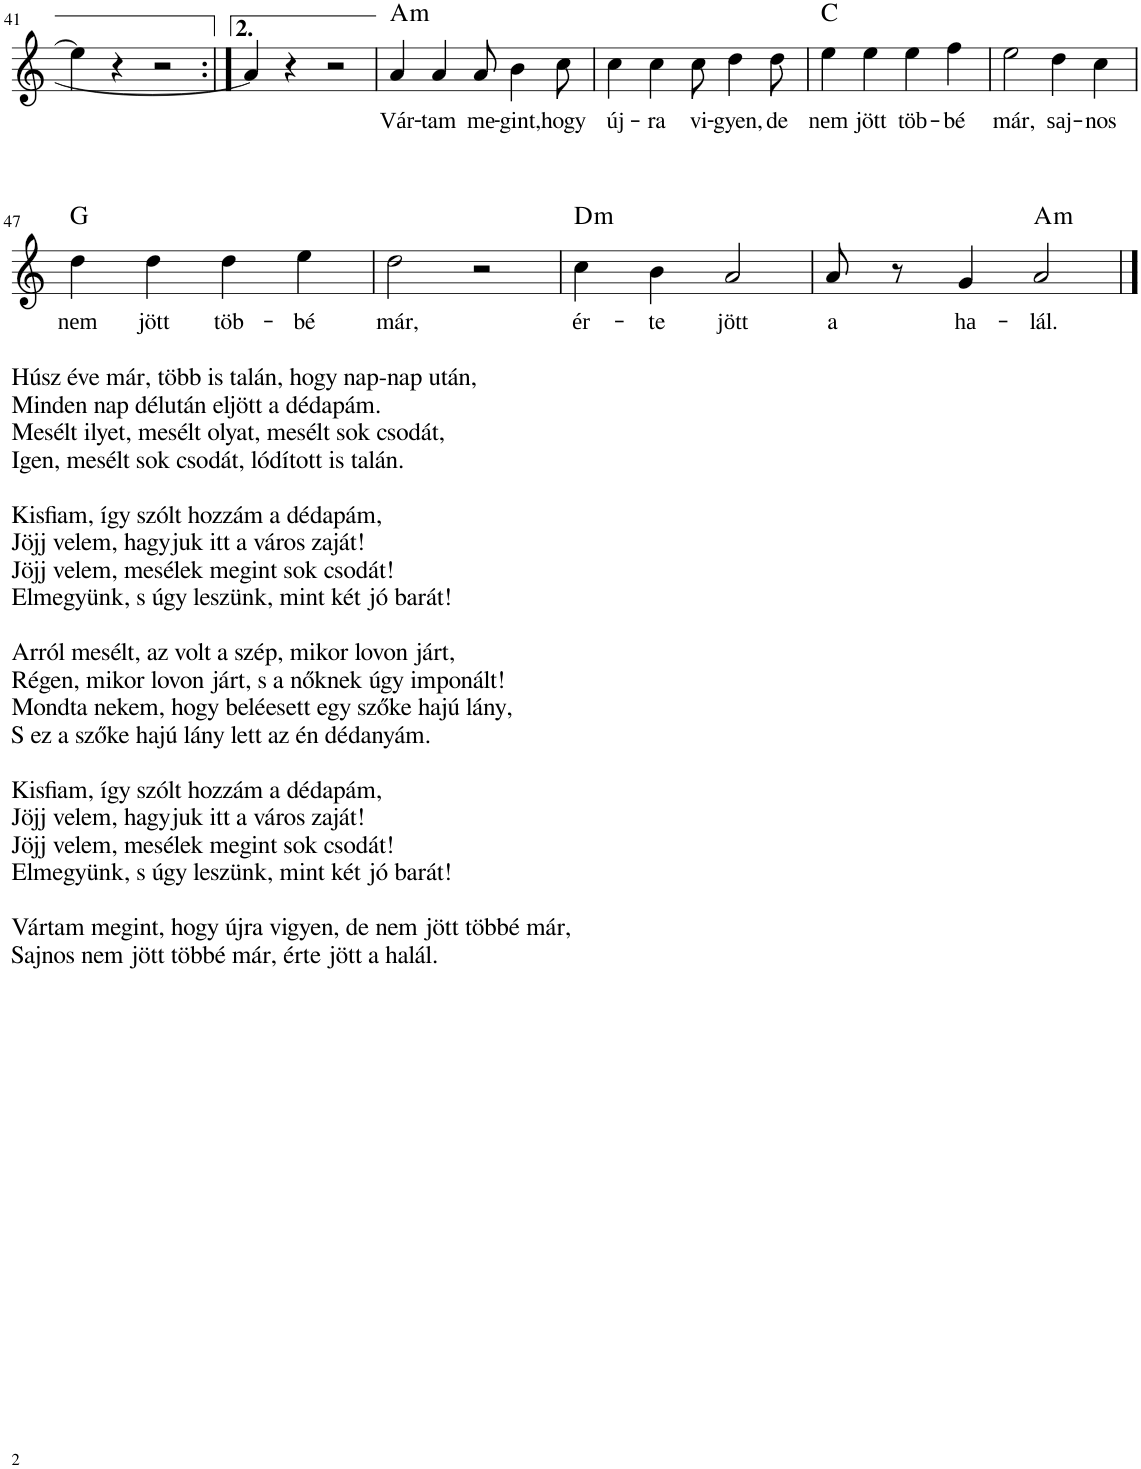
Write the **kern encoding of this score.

**kern	**text	**harte
*part1	*part1	*part1
*staff1	*staff1	*
*I"Piano	*	*
*I'Pno	*	*
!!LO:PB:g=z
*clefG2	*	*
*k[]	*	*
*M4/4	*	*
*met(c)	*	*
=41	=41	=41
4ee\]	.	.
4r	.	.
2r	.	.
=42:|!	=42:|!	=42:|!
4a/]	.	.
4r	.	.
2r	.	.
=43	=43	=43
!	!LO:LY:b	!LO:H:kt=m
4a/	Vár-	A:min
!	!LO:LY:b	!
4a/	-tam	.
!	!LO:LY:b	!
8a/	me-	.
!	!LO:LY:b	!
4b\	-gint,	.
!	!LO:LY:b	!
8cc\	hogy	.
=44	=44	=44
!	!LO:LY:b	!
4cc\	új-	.
!	!LO:LY:b	!
4cc\	-ra	.
!	!LO:LY:b	!
8cc\	vi-	.
!	!LO:LY:b	!
4dd\	-gyen,	.
!	!LO:LY:b	!
8dd\	de	.
=45	=45	=45
!	!LO:LY:b	!
4ee\	nem	C:maj
!	!LO:LY:b	!
4ee\	jött	.
!	!LO:LY:b	!
4ee\	töb-	.
!	!LO:LY:b	!
4ff\	-bé	.
=46	=46	=46
!	!LO:LY:b	!
2ee\	már,	.
!	!LO:LY:b	!
4dd\	saj-	.
!	!LO:LY:b	!
4cc\	-nos	.
!!LO:LB:g=z
=47	=47	=47
!LO:TX:b:t=Húsz éve már, több is talán, hogy nap-nap után,	!	!
!LO:TX:b:t=Minden nap délután eljött a dédapám.	!	!
!LO:TX:b:t=Mesélt ilyet, mesélt olyat, mesélt sok csodát,	!	!
!LO:TX:b:t=Igen, mesélt sok csodát, lódított is talán.	!	!
!LO:TX:b:t=Kisfiam, így szólt hozzám a dédapám,	!	!
!LO:TX:b:t=Jöjj velem, hagyjuk itt a város zaját!	!	!
!LO:TX:b:t=Jöjj velem, mesélek megint sok csodát!	!	!
!LO:TX:b:t=Elmegyünk, s úgy leszünk, mint két jó barát!	!	!
!LO:TX:b:t=Arról mesélt, az volt a szép, mikor lovon járt,	!	!
!LO:TX:b:t=Régen, mikor lovon járt, s a nőknek úgy imponált!	!	!
!LO:TX:b:t=Mondta nekem, hogy beléesett egy szőke hajú lány,	!	!
!LO:TX:b:t=S ez a szőke hajú lány lett az én dédanyám.	!	!
!LO:TX:b:t=Kisfiam, így szólt hozzám a dédapám,	!	!
!LO:TX:b:t=Jöjj velem, hagyjuk itt a város zaját!	!	!
!LO:TX:b:t=Jöjj velem, mesélek megint sok csodát!	!	!
!LO:TX:b:t=Elmegyünk, s úgy leszünk, mint két jó barát!	!	!
!LO:TX:b:t=Vártam megint, hogy újra vigyen, de nem jött többé már,	!	!
!LO:TX:b:t=Sajnos nem jött többé már, érte jött a halál.	!	!
!	!LO:LY:b	!
4dd\	nem	G:maj
!	!LO:LY:b	!
4dd\	jött	.
!	!LO:LY:b	!
4dd\	töb-	.
!	!LO:LY:b	!
4ee\	-bé	.
=48	=48	=48
!	!LO:LY:b	!
2dd\	már,	.
2r	.	.
=49	=49	=49
!	!LO:LY:b	!LO:H:kt=m
4cc\	ér-	D:min
!	!LO:LY:b	!
4b\	-te	.
!	!LO:LY:b	!
2a/	jött	.
=50	=50	=50
!	!LO:LY:b	!
8a/	a	.
8r	.	.
!	!LO:LY:b	!
4g/	ha-	.
!	!LO:LY:b	!LO:H:kt=m
2a/	-lál.	A:min
==	==	==
*-	*-	*-
